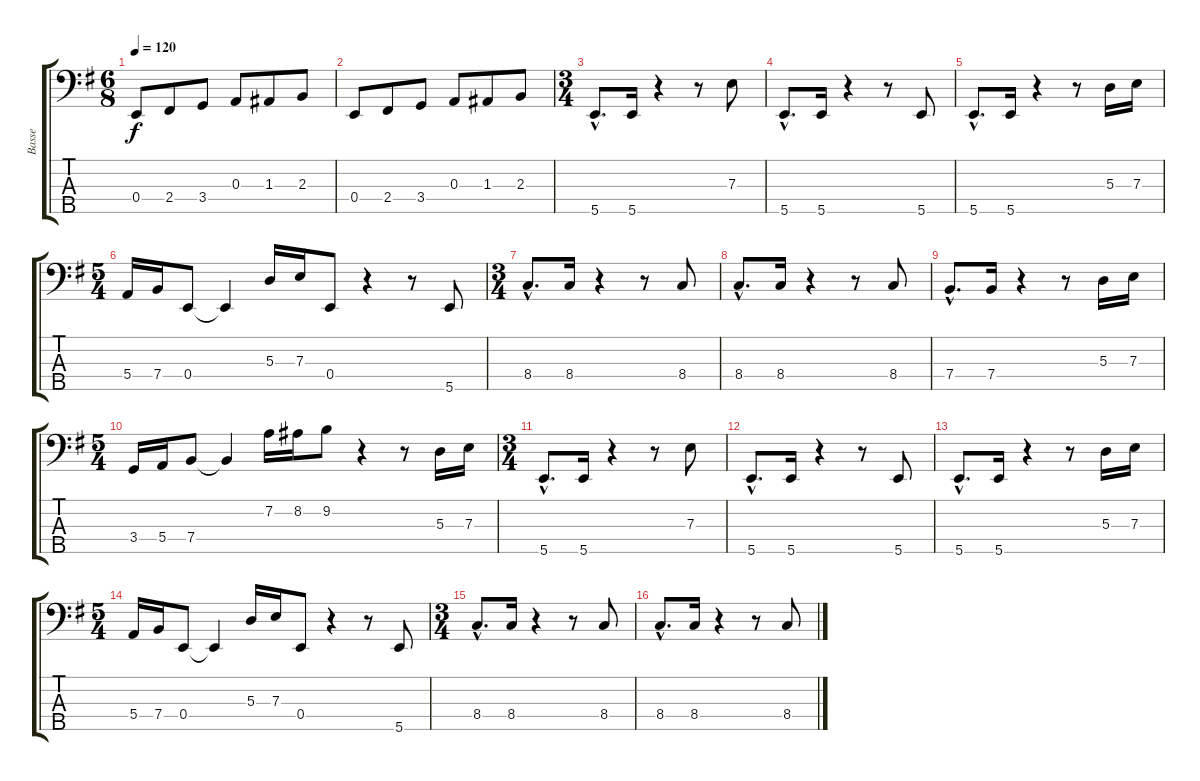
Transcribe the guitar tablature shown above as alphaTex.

\track ("Basse" "Basse") {instrument electricbasspick}
\staff {score tabs}
\tuning (G2 D2 A1 E1 B0) {hide}
\ts (6 8)
\tempo 120
\clef f4
\ks g
0.4.8{dy f} 2.4.8 3.4.8 0.3.8 1.3.8 2.3.8 |
0.4.8 2.4.8 3.4.8 0.3.8 1.3.8 2.3.8 |
\ts (3 4)
5.5{hac}.8{d} 5.5.16 r.4 r.8 7.3.8 |
5.5{hac}.8{d} 5.5.16 r.4 r.8 5.5.8 |
5.5{hac}.8{d} 5.5.16 r.4 r.8 5.3.16 7.3.16 |
\ts (5 4)
5.4.16 7.4.16 0.4.8 0.4{t}.4 5.3.16 7.3.16 0.4.8 r.4 r.8 5.5.8 |
\ts (3 4)
8.4{hac}.8{d} 8.4.16 r.4 r.8 8.4.8 |
8.4{hac}.8{d} 8.4.16 r.4 r.8 8.4.8 |
7.4{hac}.8{d} 7.4.16 r.4 r.8 5.3.16 7.3.16 |
\ts (5 4)
3.4.16 5.4.16 7.4.8 7.4{t}.4 7.2.16 8.2.16 9.2.8 r.4 r.8 5.3.16 7.3.16 |
\ts (3 4)
5.5{hac}.8{d} 5.5.16 r.4 r.8 7.3.8 |
5.5{hac}.8{d} 5.5.16 r.4 r.8 5.5.8 |
5.5{hac}.8{d} 5.5.16 r.4 r.8 5.3.16 7.3.16 |
\ts (5 4)
5.4.16 7.4.16 0.4.8 0.4{t}.4 5.3.16 7.3.16 0.4.8 r.4 r.8 5.5.8 |
\ts (3 4)
8.4{hac}.8{d} 8.4.16 r.4 r.8 8.4.8 |
8.4{hac}.8{d} 8.4.16 r.4 r.8 8.4.8
